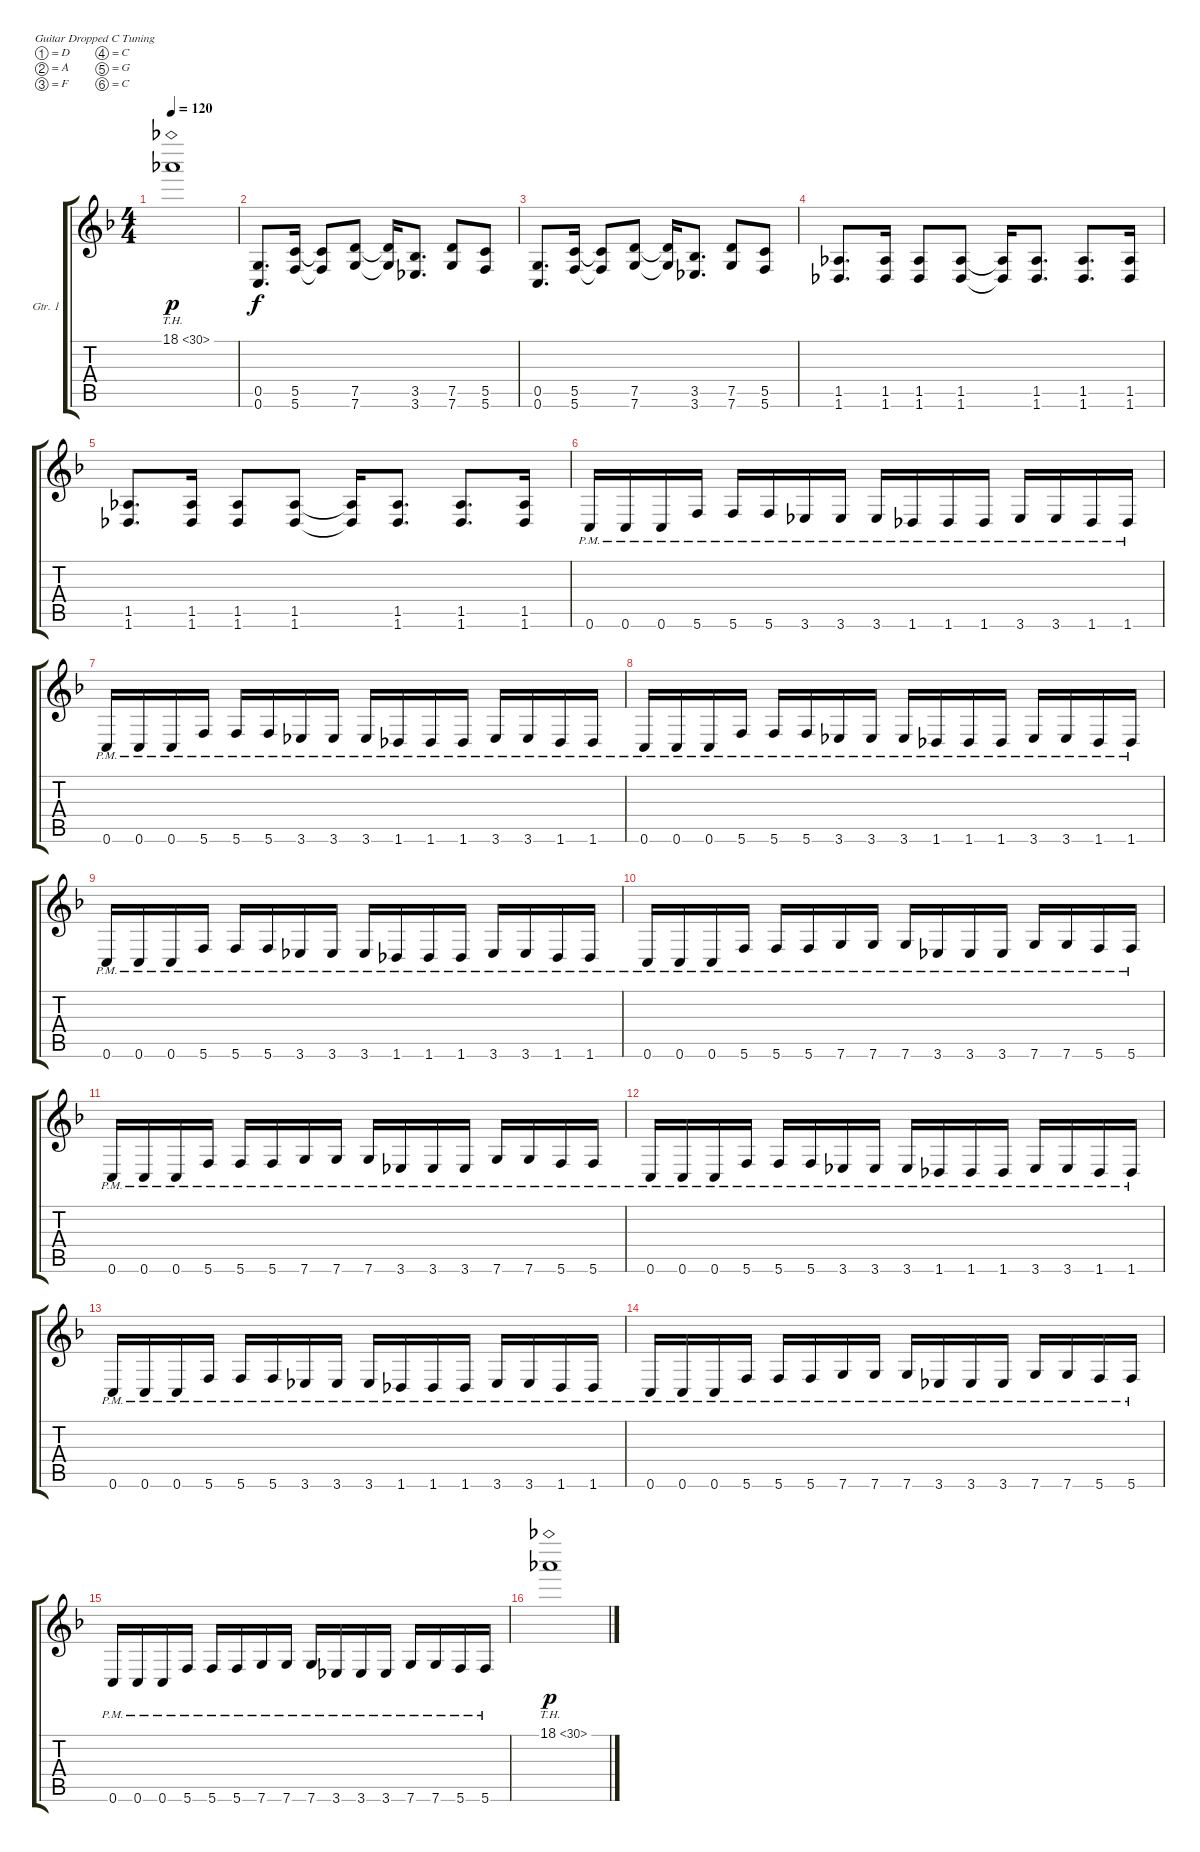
\defaultSystemsLayout 4
\bracketExtendMode groupsimilarinstruments
\firstSystemTrackNameOrientation horizontal
\otherSystemsTrackNameOrientation horizontal
\track ("Electric Guitar" "Gtr. 1") {instrument distortionguitar}
\staff {score tabs}
\tuning (D4 A3 F3 C3 G2 C2)
\ts (4 4)
\tempo 120
\clef g2
\ks f
18.1{th 12}.1{dy p} |
(0.6 0.5).8{d dy f} (5.6 5.5).16 (5.6{t} 5.5{t}).8 (7.6 7.5).8 (7.6{t} 7.5{t}).16 (3.6 3.5).8{d} (7.6 7.5).8 (5.6 5.5).8 |
(0.6 0.5).8{d} (5.6 5.5).16 (5.6{t} 5.5{t}).8 (7.6 7.5).8 (7.6{t} 7.5{t}).16 (3.6 3.5).8{d} (7.6 7.5).8 (5.6 5.5).8 |
(1.6 1.5).8{d} (1.5 1.6).16 (1.6 1.5).8 (1.5 1.6).8 (1.5{t} 1.6{t}).16 (1.6 1.5).8{d} (1.5 1.6).8{d} (1.6 1.5).16 |
(1.6 1.5).8{d} (1.5 1.6).16 (1.6 1.5).8 (1.5 1.6).8 (1.5{t} 1.6{t}).16 (1.6 1.5).8{d} (1.5 1.6).8{d} (1.6 1.5).16 |
0.6{pm}.16 0.6{pm}.16 0.6{pm}.16 5.6{pm}.16 5.6{pm}.16 5.6{pm}.16 3.6{pm}.16 3.6{pm}.16 3.6{pm}.16 1.6{pm}.16 1.6{pm}.16 1.6{pm}.16 3.6{pm}.16 3.6{pm}.16 1.6{pm}.16 1.6{pm}.16 |
0.6{pm}.16 0.6{pm}.16 0.6{pm}.16 5.6{pm}.16 5.6{pm}.16 5.6{pm}.16 3.6{pm}.16 3.6{pm}.16 3.6{pm}.16 1.6{pm}.16 1.6{pm}.16 1.6{pm}.16 3.6{pm}.16 3.6{pm}.16 1.6{pm}.16 1.6{pm}.16 |
0.6{pm}.16 0.6{pm}.16 0.6{pm}.16 5.6{pm}.16 5.6{pm}.16 5.6{pm}.16 3.6{pm}.16 3.6{pm}.16 3.6{pm}.16 1.6{pm}.16 1.6{pm}.16 1.6{pm}.16 3.6{pm}.16 3.6{pm}.16 1.6{pm}.16 1.6{pm}.16 |
0.6{pm}.16 0.6{pm}.16 0.6{pm}.16 5.6{pm}.16 5.6{pm}.16 5.6{pm}.16 3.6{pm}.16 3.6{pm}.16 3.6{pm}.16 1.6{pm}.16 1.6{pm}.16 1.6{pm}.16 3.6{pm}.16 3.6{pm}.16 1.6{pm}.16 1.6{pm}.16 |
0.6{pm}.16 0.6{pm}.16 0.6{pm}.16 5.6{pm}.16 5.6{pm}.16 5.6{pm}.16 7.6{pm}.16 7.6{pm}.16 7.6{pm}.16 3.6{pm}.16 3.6{pm}.16 3.6{pm}.16 7.6{pm}.16 7.6{pm}.16 5.6{pm}.16 5.6{pm}.16 |
0.6{pm}.16 0.6{pm}.16 0.6{pm}.16 5.6{pm}.16 5.6{pm}.16 5.6{pm}.16 7.6{pm}.16 7.6{pm}.16 7.6{pm}.16 3.6{pm}.16 3.6{pm}.16 3.6{pm}.16 7.6{pm}.16 7.6{pm}.16 5.6{pm}.16 5.6{pm}.16 |
0.6{pm}.16 0.6{pm}.16 0.6{pm}.16 5.6{pm}.16 5.6{pm}.16 5.6{pm}.16 3.6{pm}.16 3.6{pm}.16 3.6{pm}.16 1.6{pm}.16 1.6{pm}.16 1.6{pm}.16 3.6{pm}.16 3.6{pm}.16 1.6{pm}.16 1.6{pm}.16 |
0.6{pm}.16 0.6{pm}.16 0.6{pm}.16 5.6{pm}.16 5.6{pm}.16 5.6{pm}.16 3.6{pm}.16 3.6{pm}.16 3.6{pm}.16 1.6{pm}.16 1.6{pm}.16 1.6{pm}.16 3.6{pm}.16 3.6{pm}.16 1.6{pm}.16 1.6{pm}.16 |
0.6{pm}.16 0.6{pm}.16 0.6{pm}.16 5.6{pm}.16 5.6{pm}.16 5.6{pm}.16 7.6{pm}.16 7.6{pm}.16 7.6{pm}.16 3.6{pm}.16 3.6{pm}.16 3.6{pm}.16 7.6{pm}.16 7.6{pm}.16 5.6{pm}.16 5.6{pm}.16 |
0.6{pm}.16 0.6{pm}.16 0.6{pm}.16 5.6{pm}.16 5.6{pm}.16 5.6{pm}.16 7.6{pm}.16 7.6{pm}.16 7.6{pm}.16 3.6{pm}.16 3.6{pm}.16 3.6{pm}.16 7.6{pm}.16 7.6{pm}.16 5.6{pm}.16 5.6{pm}.16 |
18.1{th 12}.1{dy p}
